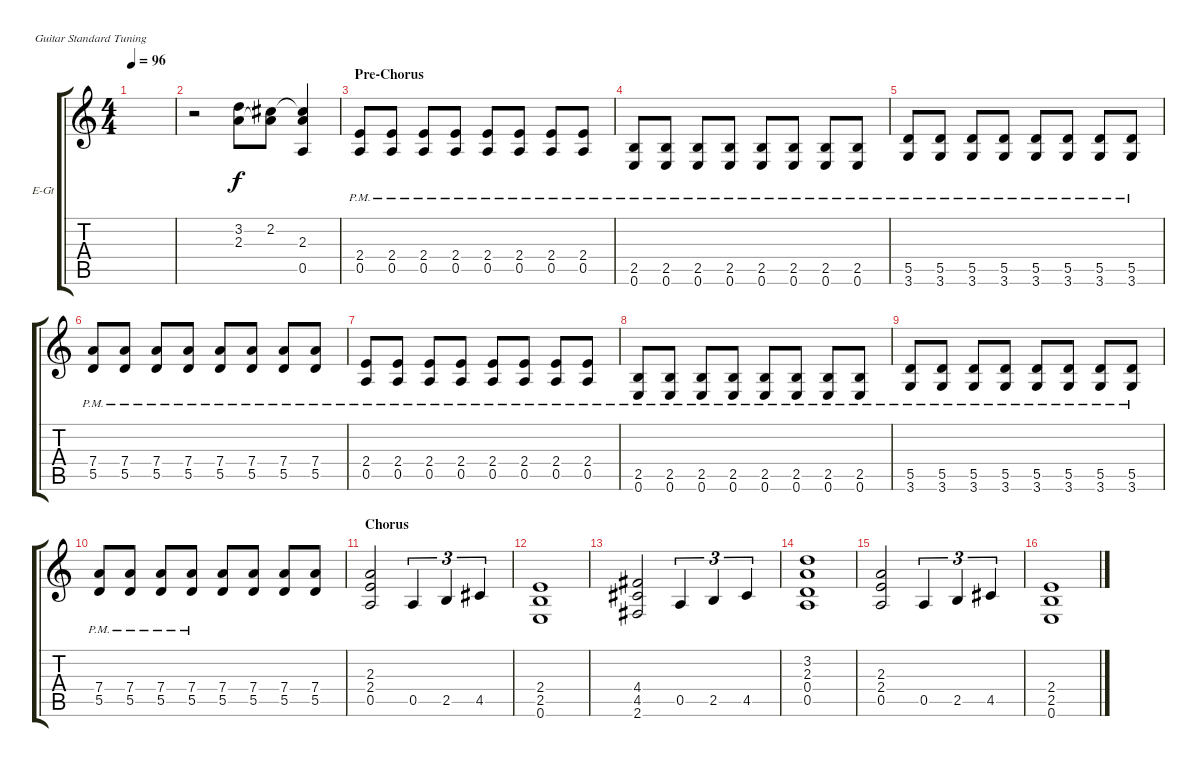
\defaultSystemsLayout 4
\bracketExtendMode groupsimilarinstruments
\firstSystemTrackNameOrientation horizontal
\otherSystemsTrackNameOrientation horizontal
\track ("Richie" "E-Gt") {instrument distortionguitar}
\staff {score tabs}
\tuning (E4 B3 G3 D3 A2 E2)
\ts (4 4)
\tempo 96
\clef g2
\ks c
|
r.2 (3.2 2.3).8 (2.2 2.3{t}).8 (2.3 2.2{t} 0.5).4 |
\section ("" "Pre-Chorus")
(0.5{pm} 2.4{pm}).8 (0.5{pm} 2.4{pm}).8 (0.5{pm} 2.4{pm}).8 (0.5{pm} 2.4{pm}).8 (0.5{pm} 2.4{pm}).8 (0.5{pm} 2.4{pm}).8 (0.5{pm} 2.4{pm}).8 (0.5{pm} 2.4{pm}).8 |
(0.6{pm} 2.5{pm}).8 (0.6{pm} 2.5{pm}).8 (0.6{pm} 2.5{pm}).8 (0.6{pm} 2.5{pm}).8 (0.6{pm} 2.5{pm}).8 (0.6{pm} 2.5{pm}).8 (0.6{pm} 2.5{pm}).8 (0.6{pm} 2.5{pm}).8 |
(3.6{pm} 5.5{pm}).8 (3.6{pm} 5.5{pm}).8 (3.6{pm} 5.5{pm}).8 (3.6{pm} 5.5{pm}).8 (3.6{pm} 5.5{pm}).8 (3.6{pm} 5.5{pm}).8 (3.6{pm} 5.5{pm}).8 (3.6{pm} 5.5{pm}).8 |
(5.5{pm} 7.4{pm}).8 (5.5{pm} 7.4{pm}).8 (5.5{pm} 7.4{pm}).8 (5.5{pm} 7.4{pm}).8 (5.5{pm} 7.4{pm}).8 (5.5{pm} 7.4{pm}).8 (5.5{pm} 7.4{pm}).8 (5.5{pm} 7.4{pm}).8 |
(0.5{pm} 2.4{pm}).8 (0.5{pm} 2.4{pm}).8 (0.5{pm} 2.4{pm}).8 (0.5{pm} 2.4{pm}).8 (0.5{pm} 2.4{pm}).8 (0.5{pm} 2.4{pm}).8 (0.5{pm} 2.4{pm}).8 (0.5{pm} 2.4{pm}).8 |
(0.6{pm} 2.5{pm}).8 (0.6{pm} 2.5{pm}).8 (0.6{pm} 2.5{pm}).8 (0.6{pm} 2.5{pm}).8 (0.6{pm} 2.5{pm}).8 (0.6{pm} 2.5{pm}).8 (0.6{pm} 2.5{pm}).8 (0.6{pm} 2.5{pm}).8 |
(3.6{pm} 5.5{pm}).8 (3.6{pm} 5.5{pm}).8 (3.6{pm} 5.5{pm}).8 (3.6{pm} 5.5{pm}).8 (3.6{pm} 5.5{pm}).8 (3.6{pm} 5.5{pm}).8 (3.6{pm} 5.5{pm}).8 (3.6{pm} 5.5{pm}).8 |
(5.5{pm} 7.4{pm}).8 (5.5{pm} 7.4{pm}).8 (5.5{pm} 7.4{pm}).8 (5.5{pm} 7.4{pm}).8 (5.5 7.4).8 (5.5 7.4).8 (5.5 7.4).8 (5.5 7.4).8 |
\section ("" "Chorus")
(0.5 2.4 2.3).2 0.5.4{tu (3 2)} 2.5.4{tu (3 2)} 4.5.4{tu (3 2)} |
(0.6 2.5 2.4).1 |
(2.6 4.5 4.4).2 0.5.4{tu (3 2)} 2.5.4{tu (3 2)} 4.5.4{tu (3 2)} |
(0.5 0.4 2.3 3.2).1 |
(0.5 2.4 2.3).2 0.5.4{tu (3 2)} 2.5.4{tu (3 2)} 4.5.4{tu (3 2)} |
(0.6 2.5 2.4).1
